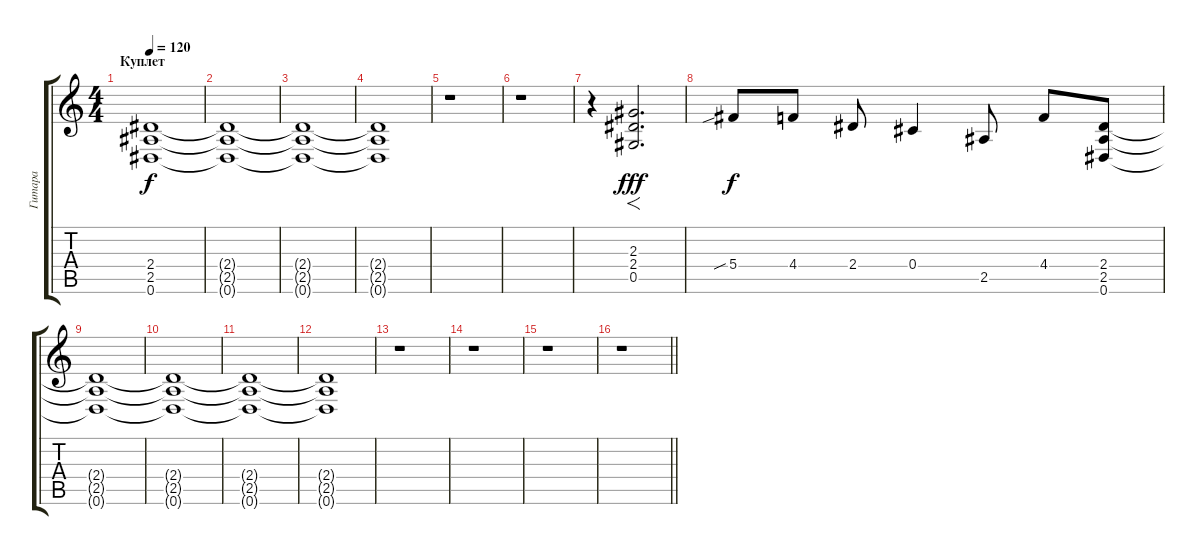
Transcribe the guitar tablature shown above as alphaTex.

\track ("Гитара" "Гитара") {instrument distortionguitar}
\staff {score tabs}
\tuning (Eb4 Bb3 Gb3 Db3 Ab2 Eb2) {hide}
\ts (4 4)
\section ("" "Куплет")
\tempo 120
\clef g2
\ks c
(2.4 2.5 0.6).1{dy f} |
(2.4{t} 2.5{t} 0.6{t}).1 |
(2.4{t} 2.5{t} 0.6{t}).1 |
(2.4{t} 2.5{t} 0.6{t}).1 |
r.1 |
r.1 |
r.4 (2.3 2.4 0.5).2{f d dy fff} |
5.4{sib}.8{dy f} 4.4.8 2.4.8 0.4.4 2.5.8 4.4.8 (2.4 2.5 0.6).8 |
(2.4{t} 2.5{t} 0.6{t}).1 |
(2.4{t} 2.5{t} 0.6{t}).1 |
(2.4{t} 2.5{t} 0.6{t}).1 |
(2.4{t} 2.5{t} 0.6{t}).1 |
r.1 |
r.1 |
r.1 |
\barLineRight lightlight
r.1
